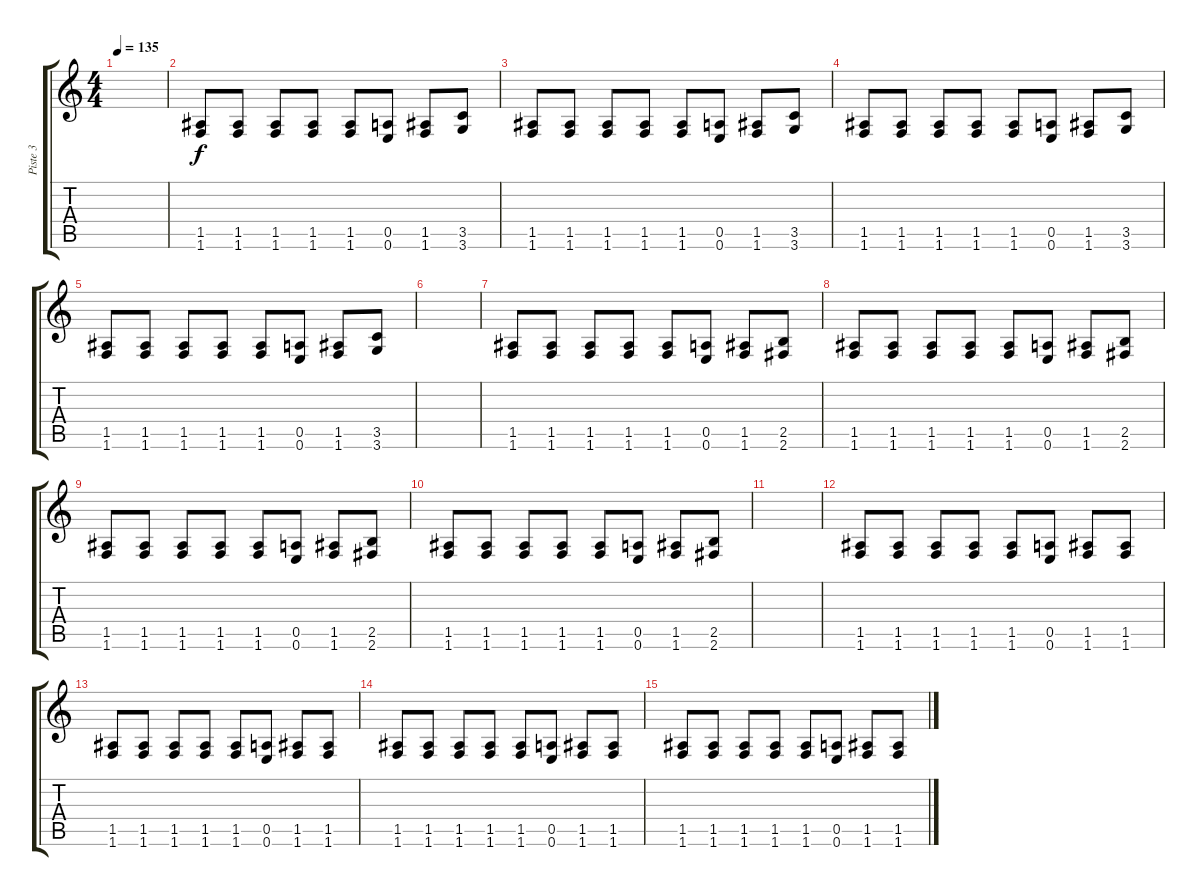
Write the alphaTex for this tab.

\track ("Piste 3" "Piste 3") {instrument electricbasspick}
\staff {score tabs}
\tuning (E4 B3 G3 D3 A2 E2) {hide}
\ts (4 4)
\tempo 135
\clef g2
\ks c
|
(1.5 1.6).8 (1.5 1.6).8 (1.5 1.6).8 (1.5 1.6).8 (1.5 1.6).8 (0.5 0.6).8 (1.5 1.6).8 (3.5 3.6).8 |
(1.5 1.6).8 (1.5 1.6).8 (1.5 1.6).8 (1.5 1.6).8 (1.5 1.6).8 (0.5 0.6).8 (1.5 1.6).8 (3.5 3.6).8 |
(1.5 1.6).8 (1.5 1.6).8 (1.5 1.6).8 (1.5 1.6).8 (1.5 1.6).8 (0.5 0.6).8 (1.5 1.6).8 (3.5 3.6).8 |
(1.5 1.6).8 (1.5 1.6).8 (1.5 1.6).8 (1.5 1.6).8 (1.5 1.6).8 (0.5 0.6).8 (1.5 1.6).8 (3.5 3.6).8 |
|
(1.5 1.6).8 (1.5 1.6).8 (1.5 1.6).8 (1.5 1.6).8 (1.5 1.6).8 (0.5 0.6).8 (1.5 1.6).8 (2.5 2.6).8 |
(1.5 1.6).8 (1.5 1.6).8 (1.5 1.6).8 (1.5 1.6).8 (1.5 1.6).8 (0.5 0.6).8 (1.5 1.6).8 (2.5 2.6).8 |
(1.5 1.6).8 (1.5 1.6).8 (1.5 1.6).8 (1.5 1.6).8 (1.5 1.6).8 (0.5 0.6).8 (1.5 1.6).8 (2.5 2.6).8 |
(1.5 1.6).8 (1.5 1.6).8 (1.5 1.6).8 (1.5 1.6).8 (1.5 1.6).8 (0.5 0.6).8 (1.5 1.6).8 (2.5 2.6).8 |
|
(1.5 1.6).8 (1.5 1.6).8 (1.5 1.6).8 (1.5 1.6).8 (1.5 1.6).8 (0.5 0.6).8 (1.5 1.6).8 (1.5 1.6).8 |
(1.5 1.6).8 (1.5 1.6).8 (1.5 1.6).8 (1.5 1.6).8 (1.5 1.6).8 (0.5 0.6).8 (1.5 1.6).8 (1.5 1.6).8 |
(1.5 1.6).8 (1.5 1.6).8 (1.5 1.6).8 (1.5 1.6).8 (1.5 1.6).8 (0.5 0.6).8 (1.5 1.6).8 (1.5 1.6).8 |
(1.5 1.6).8 (1.5 1.6).8 (1.5 1.6).8 (1.5 1.6).8 (1.5 1.6).8 (0.5 0.6).8 (1.5 1.6).8 (1.5 1.6).8
